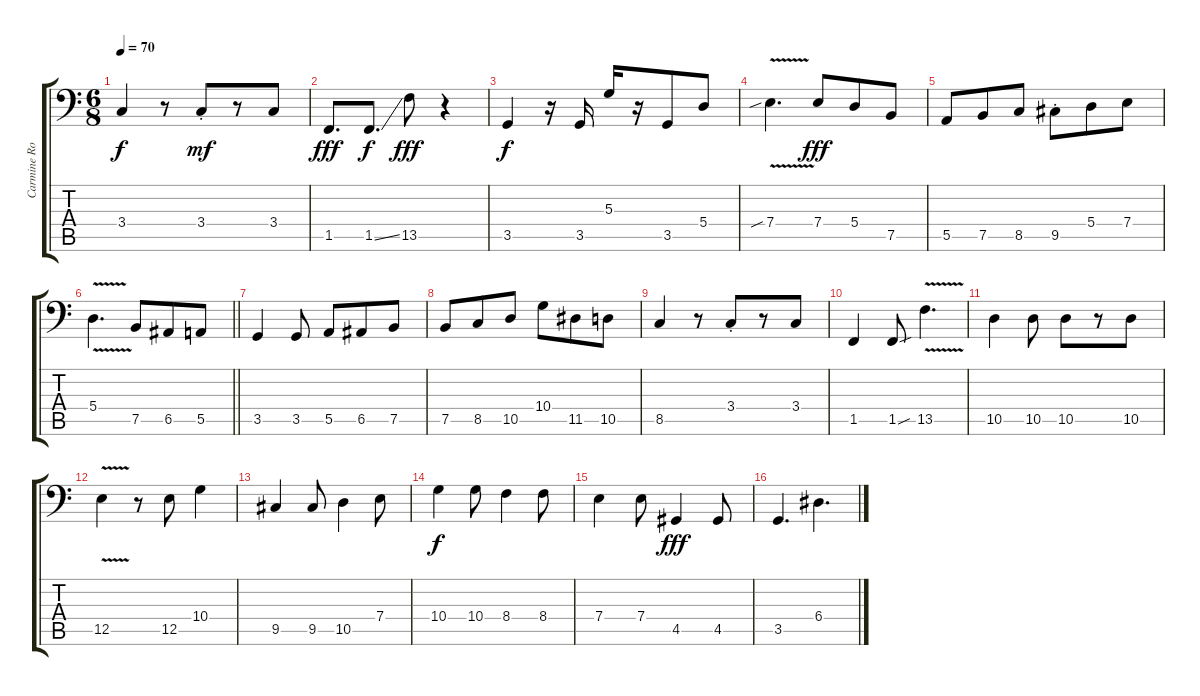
\track ("Carmine Rojas" "Carmine Ro") {instrument electricbassfinger}
\staff {score tabs}
\tuning (C3 G2 D2 A1 E1 B0) {hide}
\ts (6 8)
\tempo 70
\clef f4
\ks c
3.4.4{dy f} r.8 3.4{st}.8{dy mf} r.8 3.4.8 |
1.5.8{d dy fff volume 15} 1.5{ss}.8{d dy f} 13.5.8{dy fff} r.4 |
3.5.4{dy f} r.16 3.5.16 5.3.16 r.16 3.5.8 5.4.8 |
7.4{v sib}.4{d} 7.4.8{dy fff} 5.4.8 7.5.8 |
5.5.8 7.5.8 8.5.8 9.5{st}.8 5.4.8 7.4.8 |
\barLineRight lightlight
5.4{v}.4{d} 7.5.8 6.5.8 5.5.8 |
3.5.4 3.5.8 5.5.8 6.5.8 7.5.8 |
7.5.8 8.5.8 10.5.8 10.4.8 11.5.8 10.5.8 |
8.5.4 r.8 3.4{st}.8 r.8 3.4.8 |
1.5.4 1.5{sou}.8 13.5{v}.4{d} |
10.5.4 10.5.8 10.5.8 r.8 10.5.8 |
12.5{v}.4 r.8 12.5.8 10.4.4 |
9.5.4 9.5.8 10.5.4 7.4.8 |
10.4.4{dy f} 10.4.8 8.4.4 8.4.8 |
7.4.4 7.4.8 4.5.4{dy fff} 4.5.8 |
3.5.4{d} 6.4.4{d}
